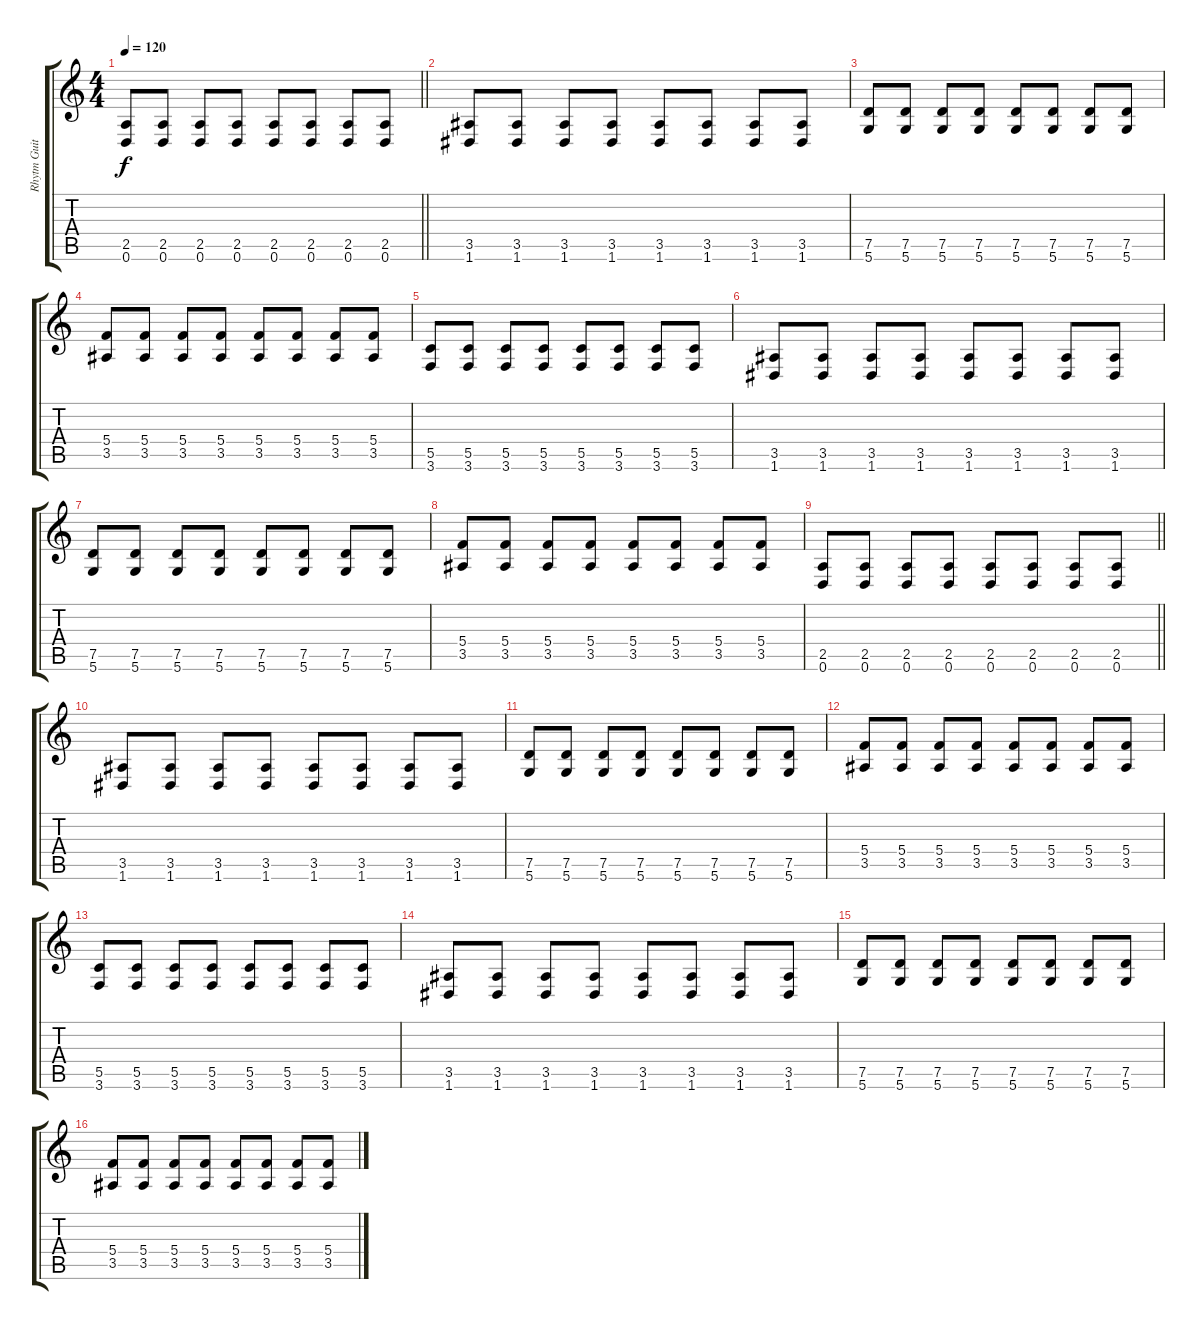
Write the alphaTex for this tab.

\track ("Rhytm Guitar R" "Rhytm Guit") {instrument overdrivenguitar}
\staff {score tabs}
\tuning (D4 A3 F3 C3 G2 D2) {hide}
\ts (4 4)
\tempo 120
\clef g2
\barLineRight lightlight
\ks c
(2.5 0.6).8{dy f} (2.5 0.6).8 (2.5 0.6).8 (2.5 0.6).8 (2.5 0.6).8 (2.5 0.6).8 (2.5 0.6).8 (2.5 0.6).8 |
(3.5 1.6).8 (3.5 1.6).8 (3.5 1.6).8 (3.5 1.6).8 (3.5 1.6).8 (3.5 1.6).8 (3.5 1.6).8 (3.5 1.6).8 |
(7.5 5.6).8 (7.5 5.6).8 (7.5 5.6).8 (7.5 5.6).8 (7.5 5.6).8 (7.5 5.6).8 (7.5 5.6).8 (7.5 5.6).8 |
(5.4 3.5).8 (5.4 3.5).8 (5.4 3.5).8 (5.4 3.5).8 (5.4 3.5).8 (5.4 3.5).8 (5.4 3.5).8 (5.4 3.5).8 |
(5.5 3.6).8 (5.5 3.6).8 (5.5 3.6).8 (5.5 3.6).8 (5.5 3.6).8 (5.5 3.6).8 (5.5 3.6).8 (5.5 3.6).8 |
(3.5 1.6).8 (3.5 1.6).8 (3.5 1.6).8 (3.5 1.6).8 (3.5 1.6).8 (3.5 1.6).8 (3.5 1.6).8 (3.5 1.6).8 |
(7.5 5.6).8 (7.5 5.6).8 (7.5 5.6).8 (7.5 5.6).8 (7.5 5.6).8 (7.5 5.6).8 (7.5 5.6).8 (7.5 5.6).8 |
(5.4 3.5).8 (5.4 3.5).8 (5.4 3.5).8 (5.4 3.5).8 (5.4 3.5).8 (5.4 3.5).8 (5.4 3.5).8 (5.4 3.5).8 |
\barLineRight lightlight
(2.5 0.6).8 (2.5 0.6).8 (2.5 0.6).8 (2.5 0.6).8 (2.5 0.6).8 (2.5 0.6).8 (2.5 0.6).8 (2.5 0.6).8 |
(3.5 1.6).8 (3.5 1.6).8 (3.5 1.6).8 (3.5 1.6).8 (3.5 1.6).8 (3.5 1.6).8 (3.5 1.6).8 (3.5 1.6).8 |
(7.5 5.6).8 (7.5 5.6).8 (7.5 5.6).8 (7.5 5.6).8 (7.5 5.6).8 (7.5 5.6).8 (7.5 5.6).8 (7.5 5.6).8 |
(5.4 3.5).8 (5.4 3.5).8 (5.4 3.5).8 (5.4 3.5).8 (5.4 3.5).8 (5.4 3.5).8 (5.4 3.5).8 (5.4 3.5).8 |
(5.5 3.6).8 (5.5 3.6).8 (5.5 3.6).8 (5.5 3.6).8 (5.5 3.6).8 (5.5 3.6).8 (5.5 3.6).8 (5.5 3.6).8 |
(3.5 1.6).8{volume 6} (3.5 1.6).8 (3.5 1.6).8 (3.5 1.6).8 (3.5 1.6).8 (3.5 1.6).8 (3.5 1.6).8 (3.5 1.6).8 |
(7.5 5.6).8 (7.5 5.6).8 (7.5 5.6).8 (7.5 5.6).8 (7.5 5.6).8 (7.5 5.6).8 (7.5 5.6).8 (7.5 5.6).8 |
(5.4 3.5).8 (5.4 3.5).8 (5.4 3.5).8 (5.4 3.5).8 (5.4 3.5).8 (5.4 3.5).8 (5.4 3.5).8 (5.4 3.5).8
